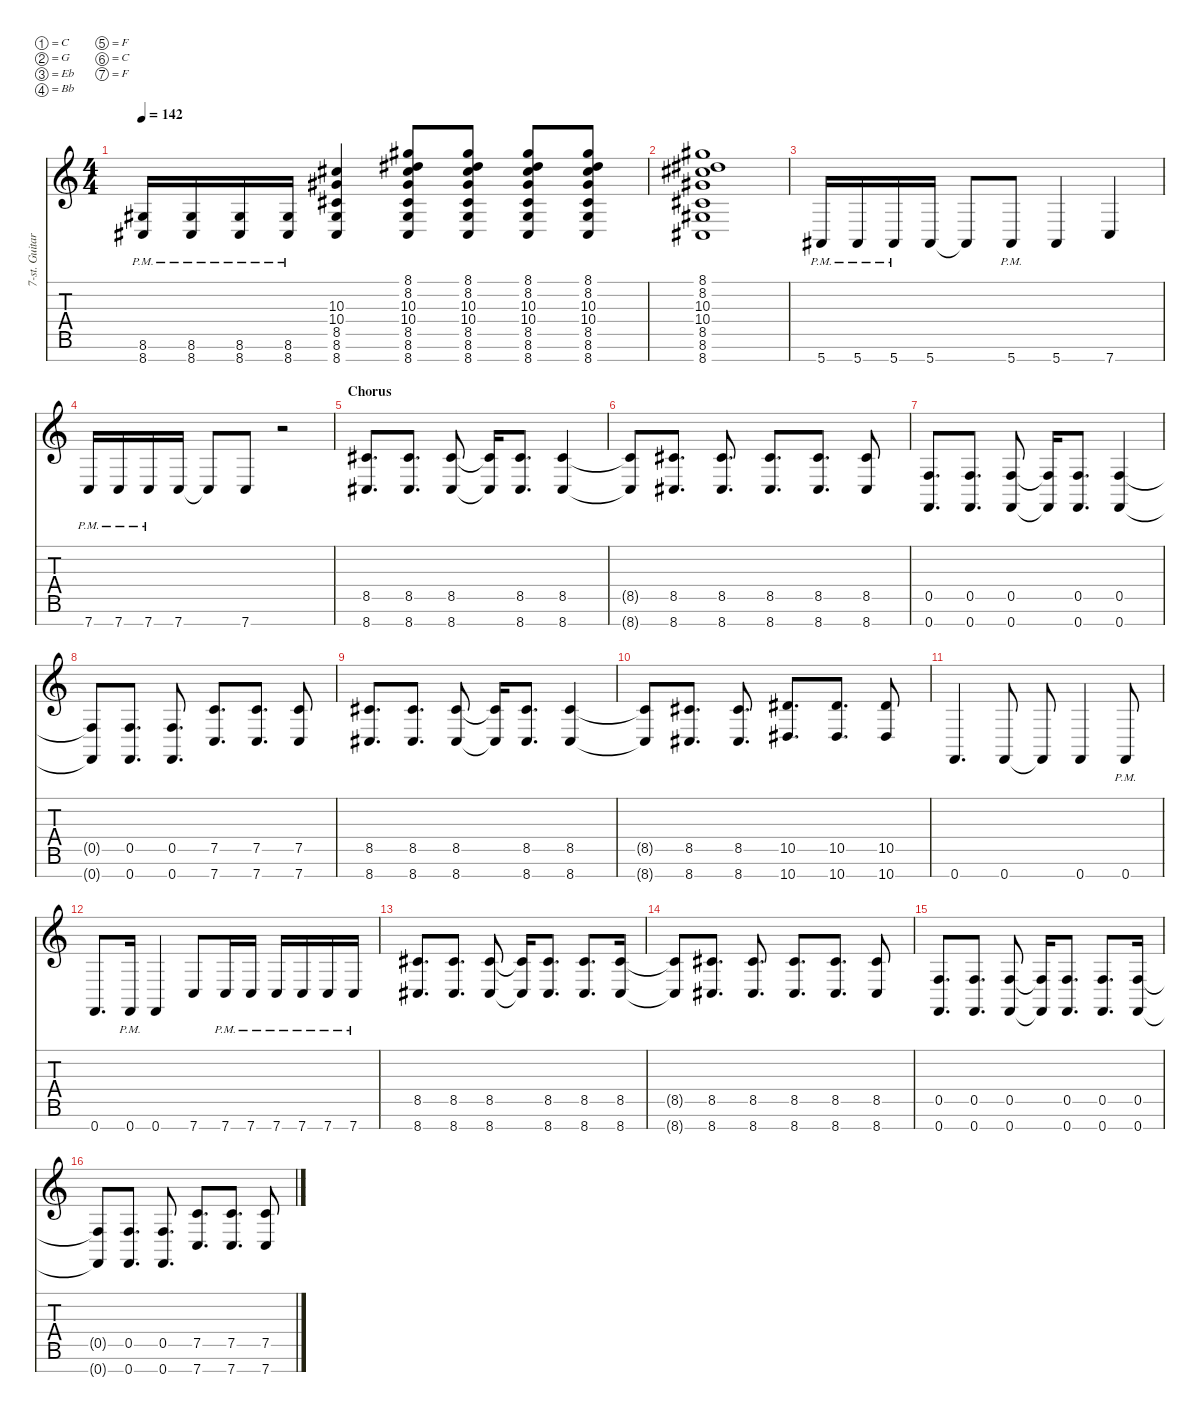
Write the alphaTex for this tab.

\defaultSystemsLayout 4
\hideDynamics
\bracketExtendMode nobrackets
\otherSystemsTrackNameOrientation horizontal
\track ("Distortion Guitar" "7-st. Guitar") {instrument distortionguitar}
\staff {score tabs}
\tuning (C4 G3 Eb3 Bb2 F2 C2 F1)
\ts (4 4)
\tempo 142
\clef g2
\ks c
(8.7{acc #} 8.6{pm acc #}).16{dy mf beam Up} (8.7{acc #} 8.6{pm acc #}).16{beam Up} (8.7{acc #} 8.6{pm acc #}).16{beam Up} (8.7{acc #} 8.6{pm acc #}).16{beam Up} (8.6{acc #} 8.7{acc #} 8.5{acc #} 10.3{acc #} 10.4{acc #}).4{beam Up} (8.6{acc #} 8.7{acc #} 8.5{acc #} 10.4{acc #} 10.3{acc #} 8.2{acc #} 8.1{acc #}).8{beam Up} (8.6{acc #} 8.7{acc #} 8.5{acc #} 10.4{acc #} 10.3{acc #} 8.2{acc #} 8.1{acc #}).8{beam Up} (8.6{acc #} 8.7{acc #} 8.5{acc #} 10.4{acc #} 10.3{acc #} 8.2{acc #} 8.1{acc #}).8{beam Up} (8.6{acc #} 8.7{acc #} 8.5{acc #} 10.4{acc #} 10.3{acc #} 8.2{acc #} 8.1{acc #}).8{beam Up} |
(8.6{acc #} 8.7{acc #} 8.5{acc #} 10.4{acc #} 10.3{acc #} 8.2{acc #} 8.1{acc #}).1{beam Up} |
5.7{pm acc #}.16{beam Up} 5.7{pm acc #}.16{beam Up} 5.7{pm acc #}.16{beam Up} 5.7{acc #}.16{beam Up} 5.7{t acc #}.8{beam Up} 5.7{pm acc #}.8{beam Up} 5.7{acc #}.4{beam Up} 7.7.4{beam Up} |
7.7{pm}.16{beam Up} 7.7{pm}.16{beam Up} 7.7{pm}.16{beam Up} 7.7.16{beam Up} 7.7{t}.8{beam Up} 7.7.8{beam Up} r.2{beam Up} |
\section ("" "Chorus")
(8.7{acc #} 8.5{acc #}).8{d beam Up} (8.7{acc #} 8.5{acc #}).8{d beam Up} (8.7{acc #} 8.5{acc #}).8{beam Up} (8.7{t acc #} 8.5{t acc #}).16{beam Up} (8.7{acc #} 8.5{acc #}).8{d beam Up} (8.7{acc #} 8.5{acc #}).4{beam Up} |
(8.7{t acc #} 8.5{t acc #}).8{beam Up} (8.7{acc #} 8.5{acc #}).8{d beam Up} (8.7{acc #} 8.5{acc #}).8{d beam Up} (8.7{acc #} 8.5{acc #}).8{d beam Up} (8.7{acc #} 8.5{acc #}).8{d beam Up} (8.7{acc #} 8.5{acc #}).8{beam Up} |
(0.5 0.7).8{d beam Up} (0.5 0.7).8{d beam Up} (0.5 0.7).8{beam Up} (0.5{t} 0.7{t}).16{beam Up} (0.5 0.7).8{d beam Up} (0.5 0.7).4{beam Up} |
(0.5{t} 0.7{t}).8{beam Up} (0.5 0.7).8{d beam Up} (0.5 0.7).8{d beam Up} (7.5 7.7).8{d beam Up} (7.5 7.7).8{d beam Up} (7.5 7.7).8{beam Up} |
(8.7{acc #} 8.5{acc #}).8{d beam Up} (8.7{acc #} 8.5{acc #}).8{d beam Up} (8.7{acc #} 8.5{acc #}).8{beam Up} (8.7{t acc #} 8.5{t acc #}).16{beam Up} (8.7{acc #} 8.5{acc #}).8{d beam Up} (8.7{acc #} 8.5{acc #}).4{beam Up} |
(8.7{t acc #} 8.5{t acc #}).8{beam Up} (8.7{acc #} 8.5{acc #}).8{d beam Up} (8.7{acc #} 8.5{acc #}).8{d beam Up} (10.7{acc #} 10.5{acc #}).8{d beam Up} (10.7{acc #} 10.5{acc #}).8{d beam Up} (10.7{acc #} 10.5{acc #}).8{beam Up} |
0.7.4{d beam Up} 0.7.8{beam Up} 0.7{t}.8{beam Up} 0.7.4{beam Up} 0.7{pm}.8{beam Up} |
0.7.8{d beam Up} 0.7{pm}.16{beam Up} 0.7.4{beam Up} 7.7.8{beam Up} 7.7{pm}.16{beam Up} 7.7{pm}.16{beam Up} 7.7{pm}.16{beam Up} 7.7{pm}.16{beam Up} 7.7{pm}.16{beam Up} 7.7{pm}.16{beam Up} |
(8.7{acc #} 8.5{acc #}).8{d beam Up} (8.7{acc #} 8.5{acc #}).8{d beam Up} (8.7{acc #} 8.5{acc #}).8{beam Up} (8.7{t acc #} 8.5{t acc #}).16{beam Up} (8.7{acc #} 8.5{acc #}).8{d beam Up} (8.7{acc #} 8.5{acc #}).8{d beam Up} (8.5{acc #} 8.7{acc #}).16{beam Up} |
(8.7{t acc #} 8.5{t acc #}).8{beam Up} (8.7{acc #} 8.5{acc #}).8{d beam Up} (8.7{acc #} 8.5{acc #}).8{d beam Up} (8.7{acc #} 8.5{acc #}).8{d beam Up} (8.7{acc #} 8.5{acc #}).8{d beam Up} (8.7{acc #} 8.5{acc #}).8{beam Up} |
(0.5 0.7).8{d beam Up} (0.5 0.7).8{d beam Up} (0.5 0.7).8{beam Up} (0.5{t} 0.7{t}).16{beam Up} (0.5 0.7).8{d beam Up} (0.5 0.7).8{d beam Up} (0.7 0.5).16{beam Up} |
(0.5{t} 0.7{t}).8{beam Up} (0.5 0.7).8{d beam Up} (0.5 0.7).8{d beam Up} (7.5 7.7).8{d beam Up} (7.5 7.7).8{d beam Up} (7.5 7.7).8{beam Up}
